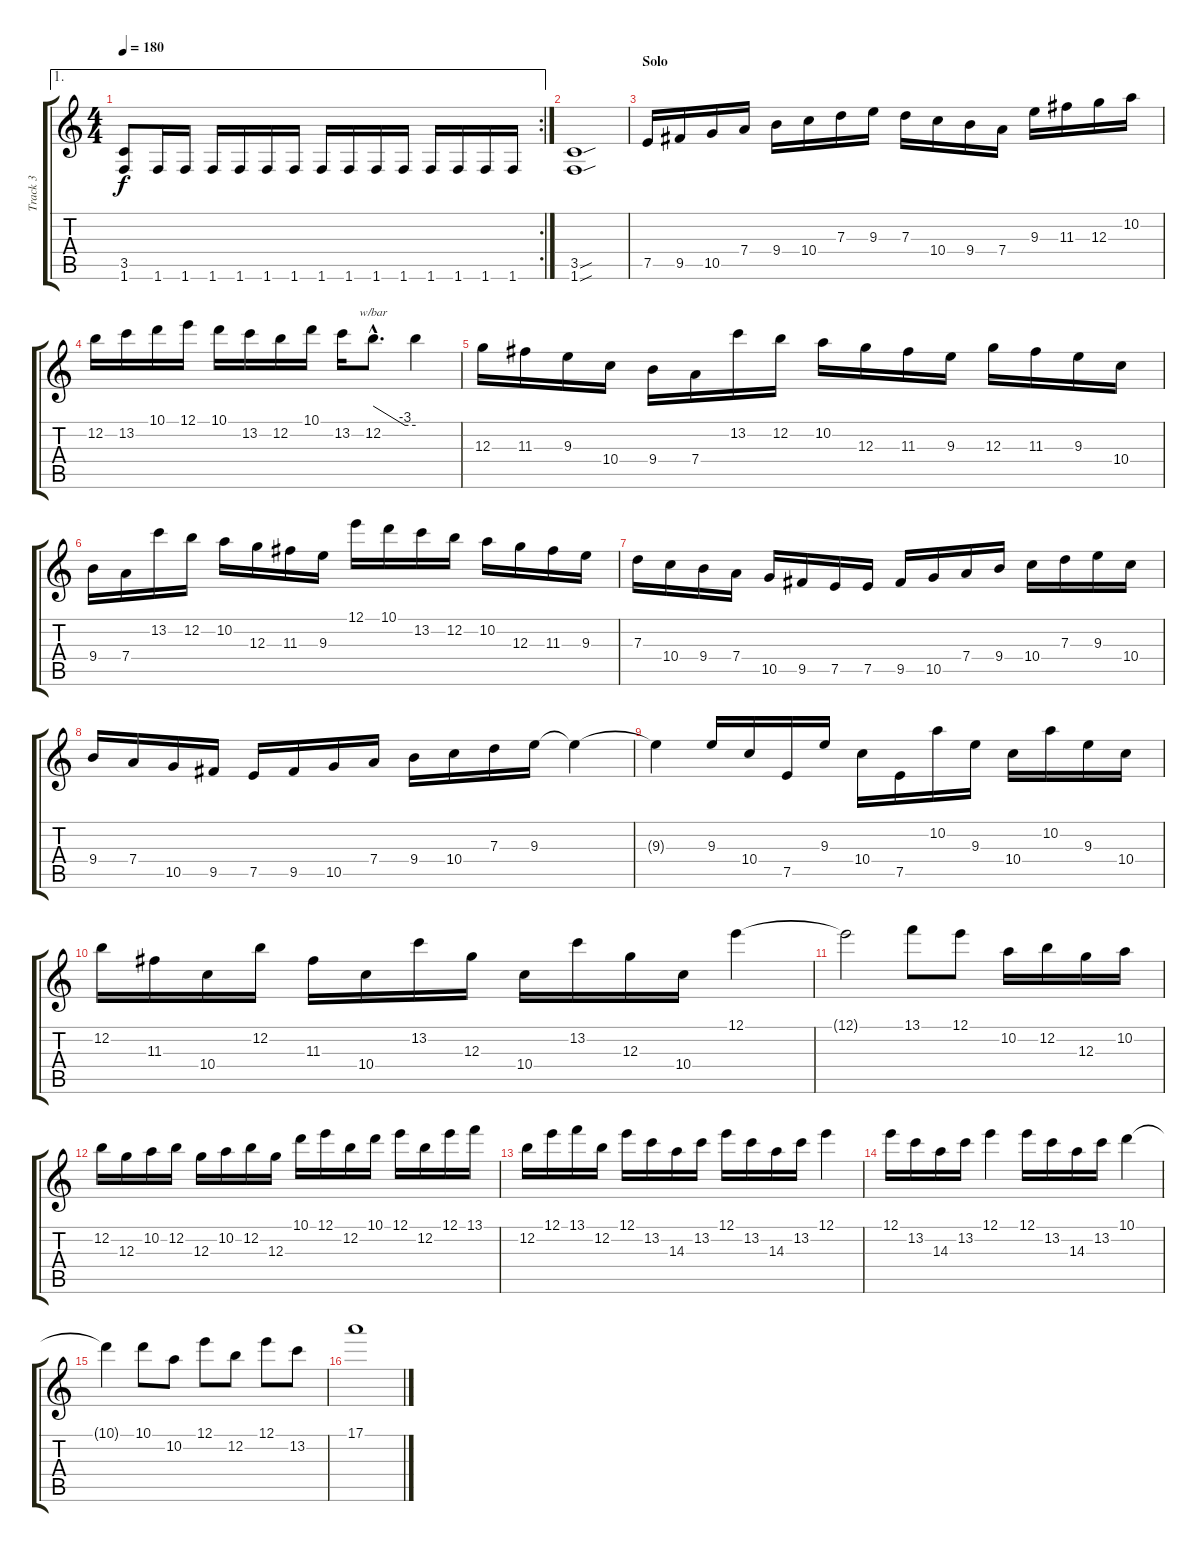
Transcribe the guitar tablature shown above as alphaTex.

\track ("Track 3" "Track 3") {instrument overdrivenguitar}
\staff {score tabs}
\tuning (E4 B3 G3 D3 A2 E2) {hide}
\ae 1
\rc 2
\ts (4 4)
\tempo 180
\clef g2
\ks c
(3.5 1.6).8{dy f} 1.6.16 1.6.16 1.6.16 1.6.16 1.6.16 1.6.16 1.6.16 1.6.16 1.6.16 1.6.16 1.6.16 1.6.16 1.6.16 1.6.16 |
(3.5{sou} 1.6{sou}).1 |
\section ("" "Solo")
7.5.16{balance 8 instrument distortionguitar} 9.5.16 10.5.16 7.4.16 9.4.16 10.4.16 7.3.16 9.3.16 7.3.16 10.4.16 9.4.16 7.4.16 9.3.16 11.3.16 12.3.16 10.2.16 |
12.2.16 13.2.16 10.1.16 12.1.16 10.1.16 13.2.16 12.2.16 10.1.16 13.2.16 12.2{hac}.8{d tbe (custom default 0 0 45 -12 60 -12)} 12.2{t}.4 |
12.3.16 11.3.16 9.3.16 10.4.16 9.4.16 7.4.16 13.2.16 12.2.16 10.2.16 12.3.16 11.3.16 9.3.16 12.3.16 11.3.16 9.3.16 10.4.16 |
9.4.16 7.4.16 13.2.16 12.2.16 10.2.16 12.3.16 11.3.16 9.3.16 12.1.16 10.1.16 13.2.16 12.2.16 10.2.16 12.3.16 11.3.16 9.3.16 |
7.3.16 10.4.16 9.4.16 7.4.16 10.5.16 9.5.16 7.5.16 7.5.16 9.5.16 10.5.16 7.4.16 9.4.16 10.4.16 7.3.16 9.3.16 10.4.16 |
9.4.16 7.4.16 10.5.16 9.5.16 7.5.16 9.5.16 10.5.16 7.4.16 9.4.16 10.4.16 7.3.16 9.3.16 9.3{t}.4 |
9.3{t}.4 9.3.16 10.4.16 7.5.16 9.3.16 10.4.16 7.5.16 10.2.16 9.3.16 10.4.16 10.2.16 9.3.16 10.4.16 |
12.2.16 11.3.16 10.4.16 12.2.16 11.3.16 10.4.16 13.2.16 12.3.16 10.4.16 13.2.16 12.3.16 10.4.16 12.1.4 |
12.1{t}.2 13.1.8 12.1.8 10.2.16 12.2.16 12.3.16 10.2.16 |
12.2.16 12.3.16 10.2.16 12.2.16 12.3.16 10.2.16 12.2.16 12.3.16 10.1.16 12.1.16 12.2.16 10.1.16 12.1.16 12.2.16 12.1.16 13.1.16 |
12.2.16 12.1.16 13.1.16 12.2.16 12.1.16 13.2.16 14.3.16 13.2.16 12.1.16 13.2.16 14.3.16 13.2.16 12.1.4 |
12.1.16 13.2.16 14.3.16 13.2.16 12.1.4 12.1.16 13.2.16 14.3.16 13.2.16 10.1.4 |
10.1{t}.4 10.1.8 10.2.8 12.1.8 12.2.8 12.1.8 13.2.8 |
17.1.1
